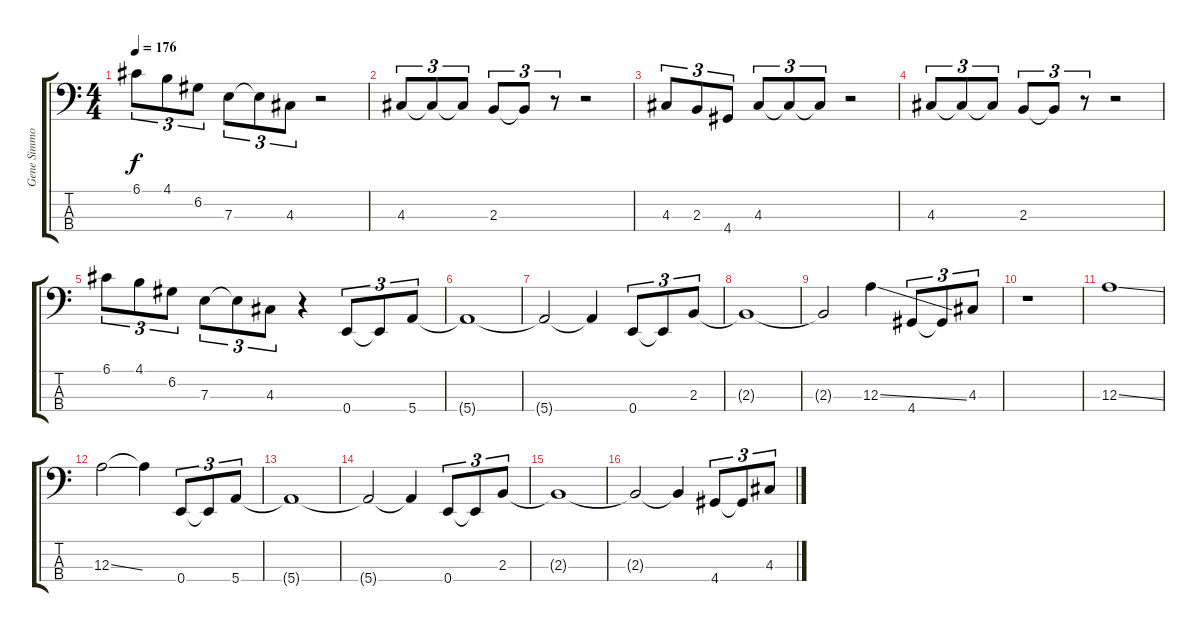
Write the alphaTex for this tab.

\track ("Gene Simmons" "Gene Simmo") {instrument electricbasspick}
\staff {score tabs}
\tuning (G2 D2 A1 E1) {hide}
\ts (4 4)
\tempo 176
\clef f4
\ks c
6.1.8{tu (3 2) dy f} 4.1.8{tu (3 2)} 6.2.8{tu (3 2)} 7.3.8{tu (3 2)} 7.3{t}.8{tu (3 2)} 4.3.8{tu (3 2)} r.2 |
4.3.8{tu (3 2)} 4.3{t}.8{tu (3 2)} 4.3{t}.8{tu (3 2)} 2.3.8{tu (3 2)} 2.3{t}.8{tu (3 2)} r.8{tu (3 2)} r.2 |
4.3.8{tu (3 2)} 2.3.8{tu (3 2)} 4.4.8{tu (3 2)} 4.3.8{tu (3 2)} 4.3{t}.8{tu (3 2)} 4.3{t}.8{tu (3 2)} r.2 |
4.3.8{tu (3 2)} 4.3{t}.8{tu (3 2)} 4.3{t}.8{tu (3 2)} 2.3.8{tu (3 2)} 2.3{t}.8{tu (3 2)} r.8{tu (3 2)} r.2 |
6.1.8{tu (3 2)} 4.1.8{tu (3 2)} 6.2.8{tu (3 2)} 7.3.8{tu (3 2)} 7.3{t}.8{tu (3 2)} 4.3.8{tu (3 2)} r.4 0.4.8{tu (3 2)} 0.4{t}.8{tu (3 2)} 5.4.8{tu (3 2)} |
5.4{t}.1 |
5.4{t}.2 5.4{t}.4 0.4.8{tu (3 2)} 0.4{t}.8{tu (3 2)} 2.3.8{tu (3 2)} |
2.3{t}.1 |
2.3{t}.2 12.3{ss}.4 4.4.8{tu (3 2)} 4.4{t}.8{tu (3 2)} 4.3.8{tu (3 2)} |
r.1 |
12.3{ss}.1 |
12.3{ss}.2 12.3{t}.4 0.4.8{tu (3 2)} 0.4{t}.8{tu (3 2)} 5.4.8{tu (3 2)} |
5.4{t}.1 |
5.4{t}.2 5.4{t}.4 0.4.8{tu (3 2)} 0.4{t}.8{tu (3 2)} 2.3.8{tu (3 2)} |
2.3{t}.1 |
2.3{t}.2 2.3{t}.4 4.4.8{tu (3 2)} 4.4{t}.8{tu (3 2)} 4.3.8{tu (3 2)}
